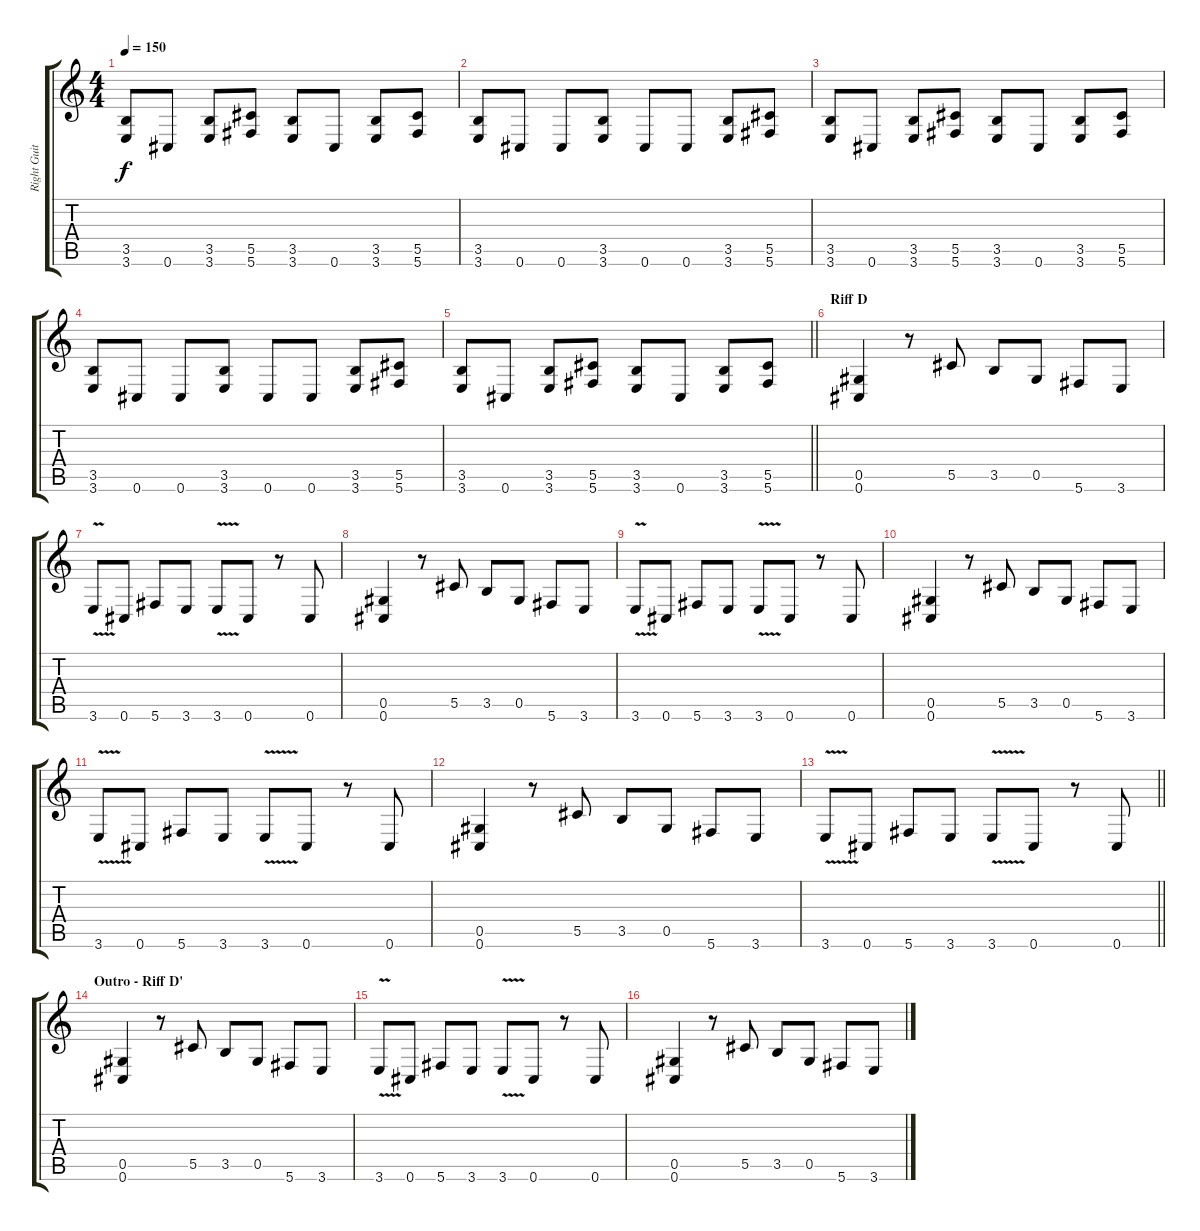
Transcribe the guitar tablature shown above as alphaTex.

\track ("Right Guitar" "Right Guit") {instrument distortionguitar}
\staff {score tabs}
\tuning (Eb4 Bb3 Gb3 Db3 Ab2 Db2) {hide}
\ts (4 4)
\tempo 150
\clef g2
\ks c
(3.5 3.6).8{dy f} 0.6.8 (3.5 3.6).8 (5.5 5.6).8 (3.5 3.6).8 0.6.8 (3.5 3.6).8 (5.5 5.6).8 |
(3.5 3.6).8 0.6.8 0.6.8 (3.5 3.6).8 0.6.8 0.6.8 (3.5 3.6).8 (5.5 5.6).8 |
(3.5 3.6).8 0.6.8 (3.5 3.6).8 (5.5 5.6).8 (3.5 3.6).8 0.6.8 (3.5 3.6).8 (5.5 5.6).8 |
(3.5 3.6).8 0.6.8 0.6.8 (3.5 3.6).8 0.6.8 0.6.8 (3.5 3.6).8 (5.5 5.6).8 |
\barLineRight lightlight
(3.5 3.6).8 0.6.8 (3.5 3.6).8 (5.5 5.6).8 (3.5 3.6).8 0.6.8 (3.5 3.6).8 (5.5 5.6).8 |
\section ("" "Riff D")
(0.5 0.6).4 r.8 5.5.8 3.5.8 0.5.8 5.6.8 3.6.8 |
3.6{v}.8 0.6.8 5.6.8 3.6.8 3.6{v}.8 0.6.8 r.8 0.6.8 |
(0.5 0.6).4 r.8 5.5.8 3.5.8 0.5.8 5.6.8 3.6.8 |
3.6{v}.8 0.6.8 5.6.8 3.6.8 3.6{v}.8 0.6.8 r.8 0.6.8 |
(0.5 0.6).4 r.8 5.5.8 3.5.8 0.5.8 5.6.8 3.6.8 |
3.6{v}.8 0.6.8 5.6.8 3.6.8 3.6{v}.8 0.6.8 r.8 0.6.8 |
(0.5 0.6).4 r.8 5.5.8 3.5.8 0.5.8 5.6.8 3.6.8 |
\barLineRight lightlight
3.6{v}.8 0.6.8 5.6.8 3.6.8 3.6{v}.8 0.6.8 r.8 0.6.8 |
\section ("" "Outro - Riff D'")
(0.5 0.6).4 r.8 5.5.8 3.5.8 0.5.8 5.6.8 3.6.8 |
3.6{v}.8 0.6.8 5.6.8 3.6.8 3.6{v}.8 0.6.8 r.8 0.6.8 |
(0.5 0.6).4 r.8 5.5.8 3.5.8 0.5.8 5.6.8 3.6.8
